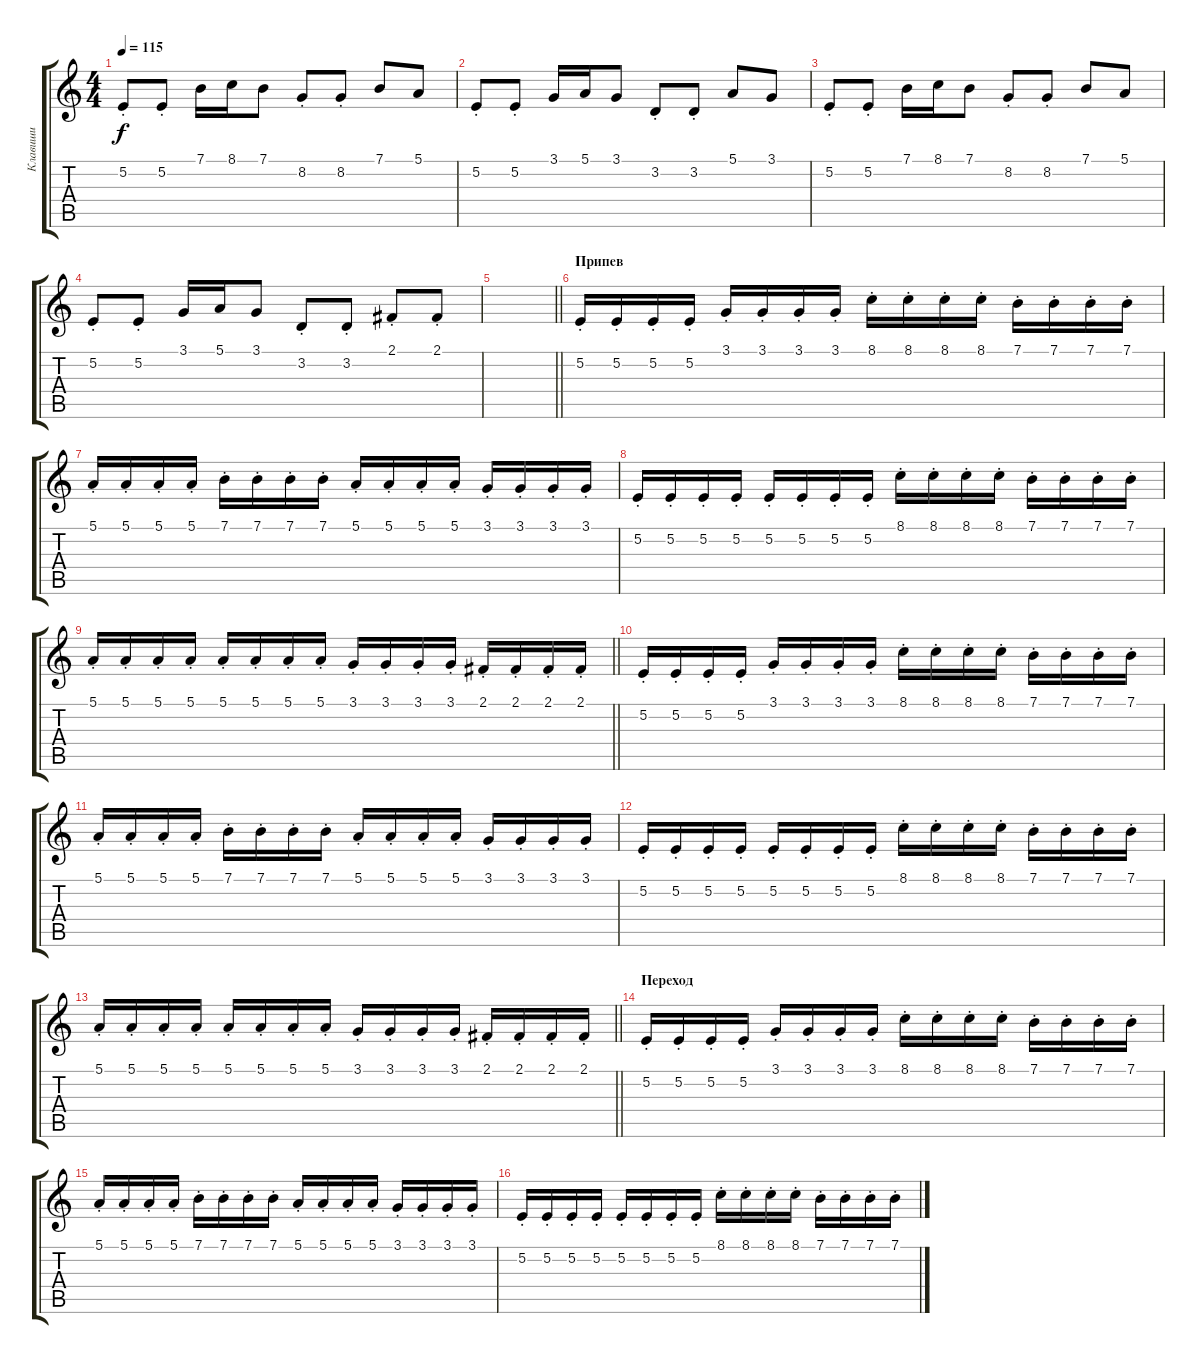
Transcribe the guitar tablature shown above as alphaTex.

\track ("Клавиши" "Клавиши") {instrument lead1square}
\staff {score tabs}
\tuning (E4 B3 G3 D3 A2 E2) {hide}
\ts (4 4)
\tempo 115
\clef g2
\ks c
5.2{st}.8{dy f} 5.2{st}.8 7.1.16 8.1.16 7.1.8 8.2{st}.8 8.2{st}.8 7.1.8 5.1.8 |
5.2{st}.8 5.2{st}.8 3.1.16 5.1.16 3.1.8 3.2{st}.8 3.2{st}.8 5.1.8 3.1.8 |
5.2{st}.8 5.2{st}.8 7.1.16 8.1.16 7.1.8 8.2{st}.8 8.2{st}.8 7.1.8 5.1.8 |
5.2{st}.8 5.2{st}.8 3.1.16 5.1.16 3.1.8 3.2{st}.8 3.2{st}.8 2.1{st}.8 2.1{st}.8 |
\barLineRight lightlight
|
\section ("" "Припев")
5.2{st}.16 5.2{st}.16 5.2{st}.16 5.2{st}.16 3.1{st}.16 3.1{st}.16 3.1{st}.16 3.1{st}.16 8.1{st}.16 8.1{st}.16 8.1{st}.16 8.1{st}.16 7.1{st}.16 7.1{st}.16 7.1{st}.16 7.1{st}.16 |
5.1{st}.16 5.1{st}.16 5.1{st}.16 5.1{st}.16 7.1{st}.16 7.1{st}.16 7.1{st}.16 7.1{st}.16 5.1{st}.16 5.1{st}.16 5.1{st}.16 5.1{st}.16 3.1{st}.16 3.1{st}.16 3.1{st}.16 3.1{st}.16 |
5.2{st}.16 5.2{st}.16 5.2{st}.16 5.2{st}.16 5.2{st}.16 5.2{st}.16 5.2{st}.16 5.2{st}.16 8.1{st}.16 8.1{st}.16 8.1{st}.16 8.1{st}.16 7.1{st}.16 7.1{st}.16 7.1{st}.16 7.1{st}.16 |
\barLineRight lightlight
5.1{st}.16 5.1{st}.16 5.1{st}.16 5.1{st}.16 5.1{st}.16 5.1{st}.16 5.1{st}.16 5.1{st}.16 3.1{st}.16 3.1{st}.16 3.1{st}.16 3.1{st}.16 2.1{st}.16 2.1{st}.16 2.1{st}.16 2.1{st}.16 |
5.2{st}.16 5.2{st}.16 5.2{st}.16 5.2{st}.16 3.1{st}.16 3.1{st}.16 3.1{st}.16 3.1{st}.16 8.1{st}.16 8.1{st}.16 8.1{st}.16 8.1{st}.16 7.1{st}.16 7.1{st}.16 7.1{st}.16 7.1{st}.16 |
5.1{st}.16 5.1{st}.16 5.1{st}.16 5.1{st}.16 7.1{st}.16 7.1{st}.16 7.1{st}.16 7.1{st}.16 5.1{st}.16 5.1{st}.16 5.1{st}.16 5.1{st}.16 3.1{st}.16 3.1{st}.16 3.1{st}.16 3.1{st}.16 |
5.2{st}.16 5.2{st}.16 5.2{st}.16 5.2{st}.16 5.2{st}.16 5.2{st}.16 5.2{st}.16 5.2{st}.16 8.1{st}.16 8.1{st}.16 8.1{st}.16 8.1{st}.16 7.1{st}.16 7.1{st}.16 7.1{st}.16 7.1{st}.16 |
\barLineRight lightlight
5.1{st}.16 5.1{st}.16 5.1{st}.16 5.1{st}.16 5.1{st}.16 5.1{st}.16 5.1{st}.16 5.1{st}.16 3.1{st}.16 3.1{st}.16 3.1{st}.16 3.1{st}.16 2.1{st}.16 2.1{st}.16 2.1{st}.16 2.1{st}.16 |
\section ("" "Переход")
5.2{st}.16 5.2{st}.16 5.2{st}.16 5.2{st}.16 3.1{st}.16 3.1{st}.16 3.1{st}.16 3.1{st}.16 8.1{st}.16 8.1{st}.16 8.1{st}.16 8.1{st}.16 7.1{st}.16 7.1{st}.16 7.1{st}.16 7.1{st}.16 |
5.1{st}.16 5.1{st}.16 5.1{st}.16 5.1{st}.16 7.1{st}.16 7.1{st}.16 7.1{st}.16 7.1{st}.16 5.1{st}.16 5.1{st}.16 5.1{st}.16 5.1{st}.16 3.1{st}.16 3.1{st}.16 3.1{st}.16 3.1{st}.16 |
5.2{st}.16 5.2{st}.16 5.2{st}.16 5.2{st}.16 5.2{st}.16 5.2{st}.16 5.2{st}.16 5.2{st}.16 8.1{st}.16 8.1{st}.16 8.1{st}.16 8.1{st}.16 7.1{st}.16 7.1{st}.16 7.1{st}.16 7.1{st}.16
